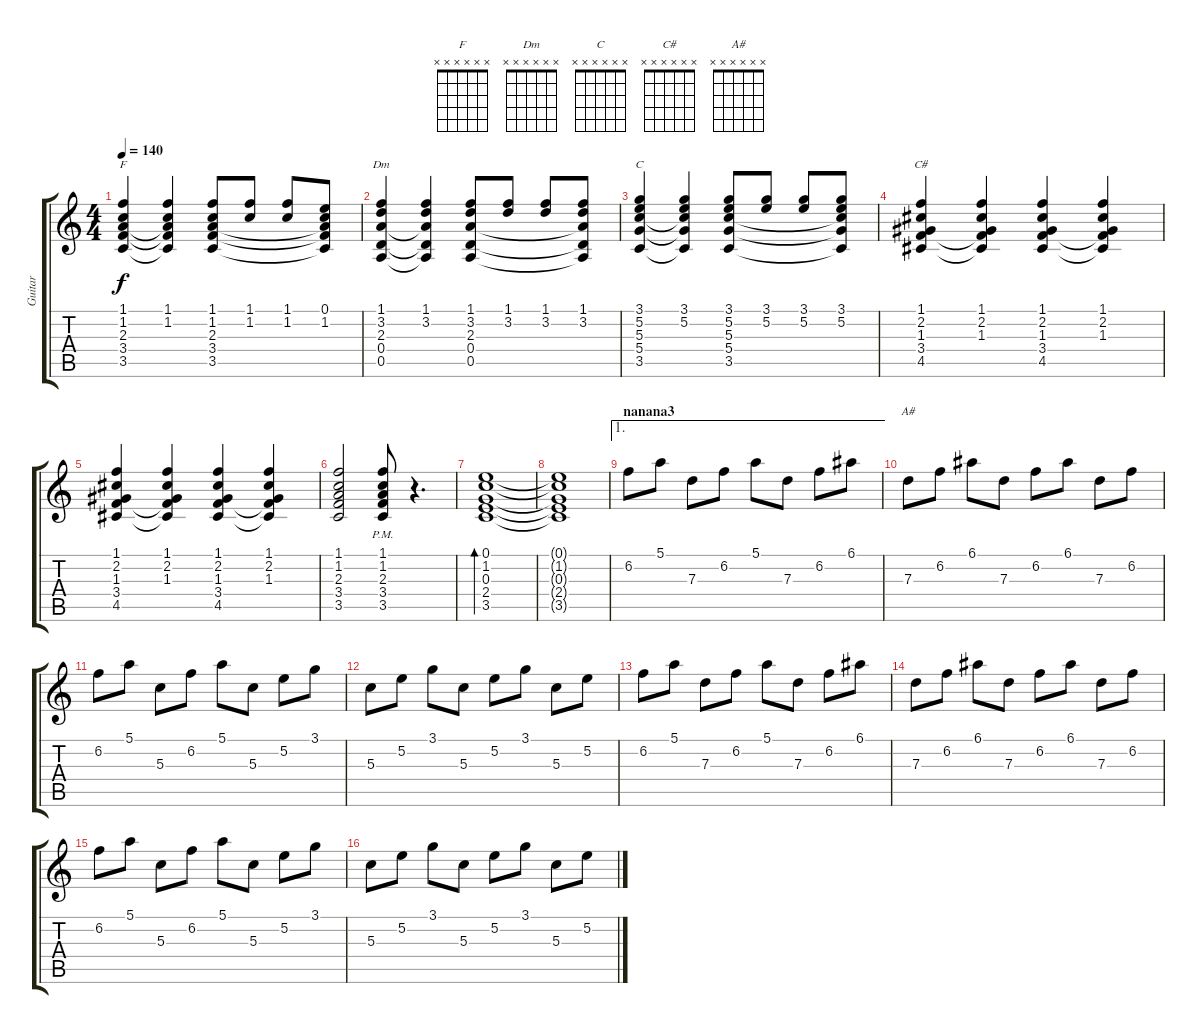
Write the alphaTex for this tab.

\track ("Guitar" "Guitar") {instrument acousticguitarnylon}
\staff {score tabs}
\tuning (E4 B3 G3 D3 A2 D2) {hide}
\chord ("F" x x x x x x)
\chord ("Dm" x x x x x x)
\chord ("C" x x x x x x)
\chord ("C#" x x x x x x)
\chord ("A#" x x x x x x)
\ts (4 4)
\tempo 140
\clef g2
\ks c
(1.1 1.2 2.3 3.4 3.5).4{ch "F" dy f} (1.1 1.2 2.3{t} 3.4{t} 3.5{t}).4 (1.1 1.2 2.3 3.4 3.5).8 (1.1 1.2).8 (1.1 1.2).8 (0.1 1.2 2.3{t} 3.4{t} 3.5{t}).8 |
(1.1 3.2 2.3 0.4 0.5).4{ch "Dm"} (1.1 3.2 2.3{t} 0.4{t} 0.5{t}).4 (1.1 3.2 2.3 0.4 0.5).8 (1.1 3.2).8 (1.1 3.2).8 (1.1 3.2 2.3{t} 0.4{t} 0.5{t}).8 |
(3.1 5.2 5.3 5.4 3.5).4{ch "C"} (3.1 5.2 5.3{t} 5.4{t} 3.5{t}).4 (3.1 5.2 5.3 5.4 3.5).8 (3.1 5.2).8 (3.1 5.2).8 (3.1 5.2 5.3{t} 5.4{t} 3.5{t}).8 |
(1.1 2.2 1.3 3.4 4.5).4{ch "C#"} (1.1 2.2 1.3 3.4{t} 4.5{t}).4 (1.1 2.2 1.3 3.4 4.5).4 (1.1 2.2 1.3 3.4{t} 4.5{t}).4 |
(1.1 2.2 1.3 3.4 4.5).4 (1.1 2.2 1.3 3.4{t} 4.5{t}).4 (1.1 2.2 1.3 3.4 4.5).4 (1.1 2.2 1.3 3.4{t} 4.5{t}).4 |
(1.1 1.2 2.3 3.4 3.5).2 (1.1 1.2 2.3 3.4 3.5{pm}).8 r.4{d} |
(0.1 1.2 0.3 2.4 3.5).1{bd 240} |
(0.1{t} 1.2{t} 0.3{t} 2.4{t} 3.5{t}).1 |
\ae 1
\section ("" "nanana3")
6.2.8{volume 14} 5.1.8 7.3.8 6.2.8 5.1.8 7.3.8 6.2.8 6.1.8 |
7.3.8{ch "A#"} 6.2.8 6.1.8 7.3.8 6.2.8 6.1.8 7.3.8 6.2.8 |
6.2.8 5.1.8 5.3.8 6.2.8 5.1.8 5.3.8 5.2.8 3.1.8 |
5.3.8 5.2.8 3.1.8 5.3.8 5.2.8 3.1.8 5.3.8 5.2.8 |
6.2.8 5.1.8 7.3.8 6.2.8 5.1.8 7.3.8 6.2.8 6.1.8 |
7.3.8 6.2.8 6.1.8 7.3.8 6.2.8 6.1.8 7.3.8 6.2.8 |
6.2.8 5.1.8 5.3.8 6.2.8 5.1.8 5.3.8 5.2.8 3.1.8 |
5.3.8 5.2.8 3.1.8 5.3.8 5.2.8 3.1.8 5.3.8 5.2.8
